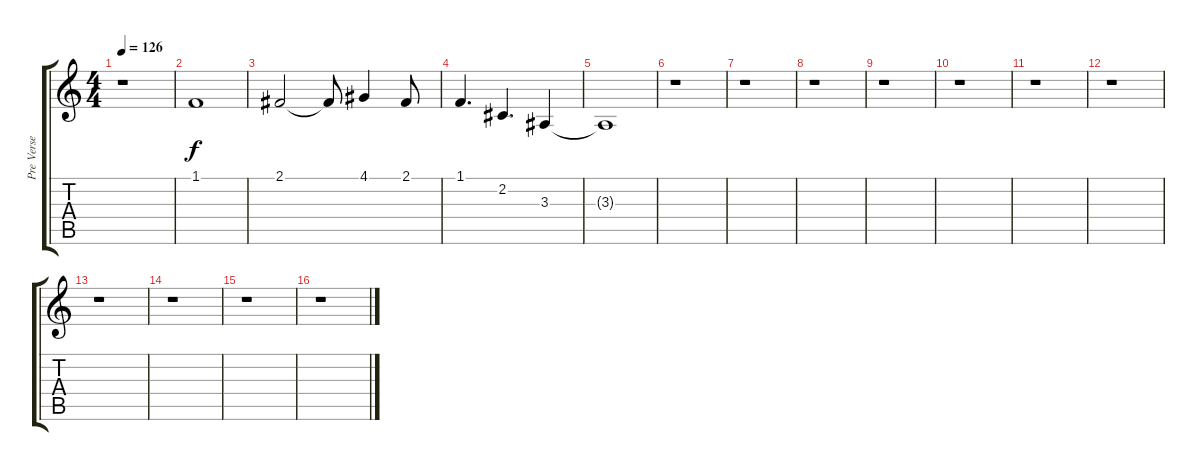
\track ("Pre Verse 2" "Pre Verse ") {instrument pad7halo}
\staff {score tabs}
\tuning (E4 B3 G3 D3 A2 E2) {hide}
\ts (4 4)
\tempo 126
\clef g2
\ks c
r.1{dy f} |
1.1.1 |
2.1.2 2.1{t}.8 4.1.4 2.1.8 |
1.1.4{d} 2.2.4{d} 3.3.4 |
3.3{t}.1 |
r.1 |
r.1 |
r.1 |
r.1 |
r.1 |
r.1 |
r.1 |
r.1 |
r.1 |
r.1 |
r.1
